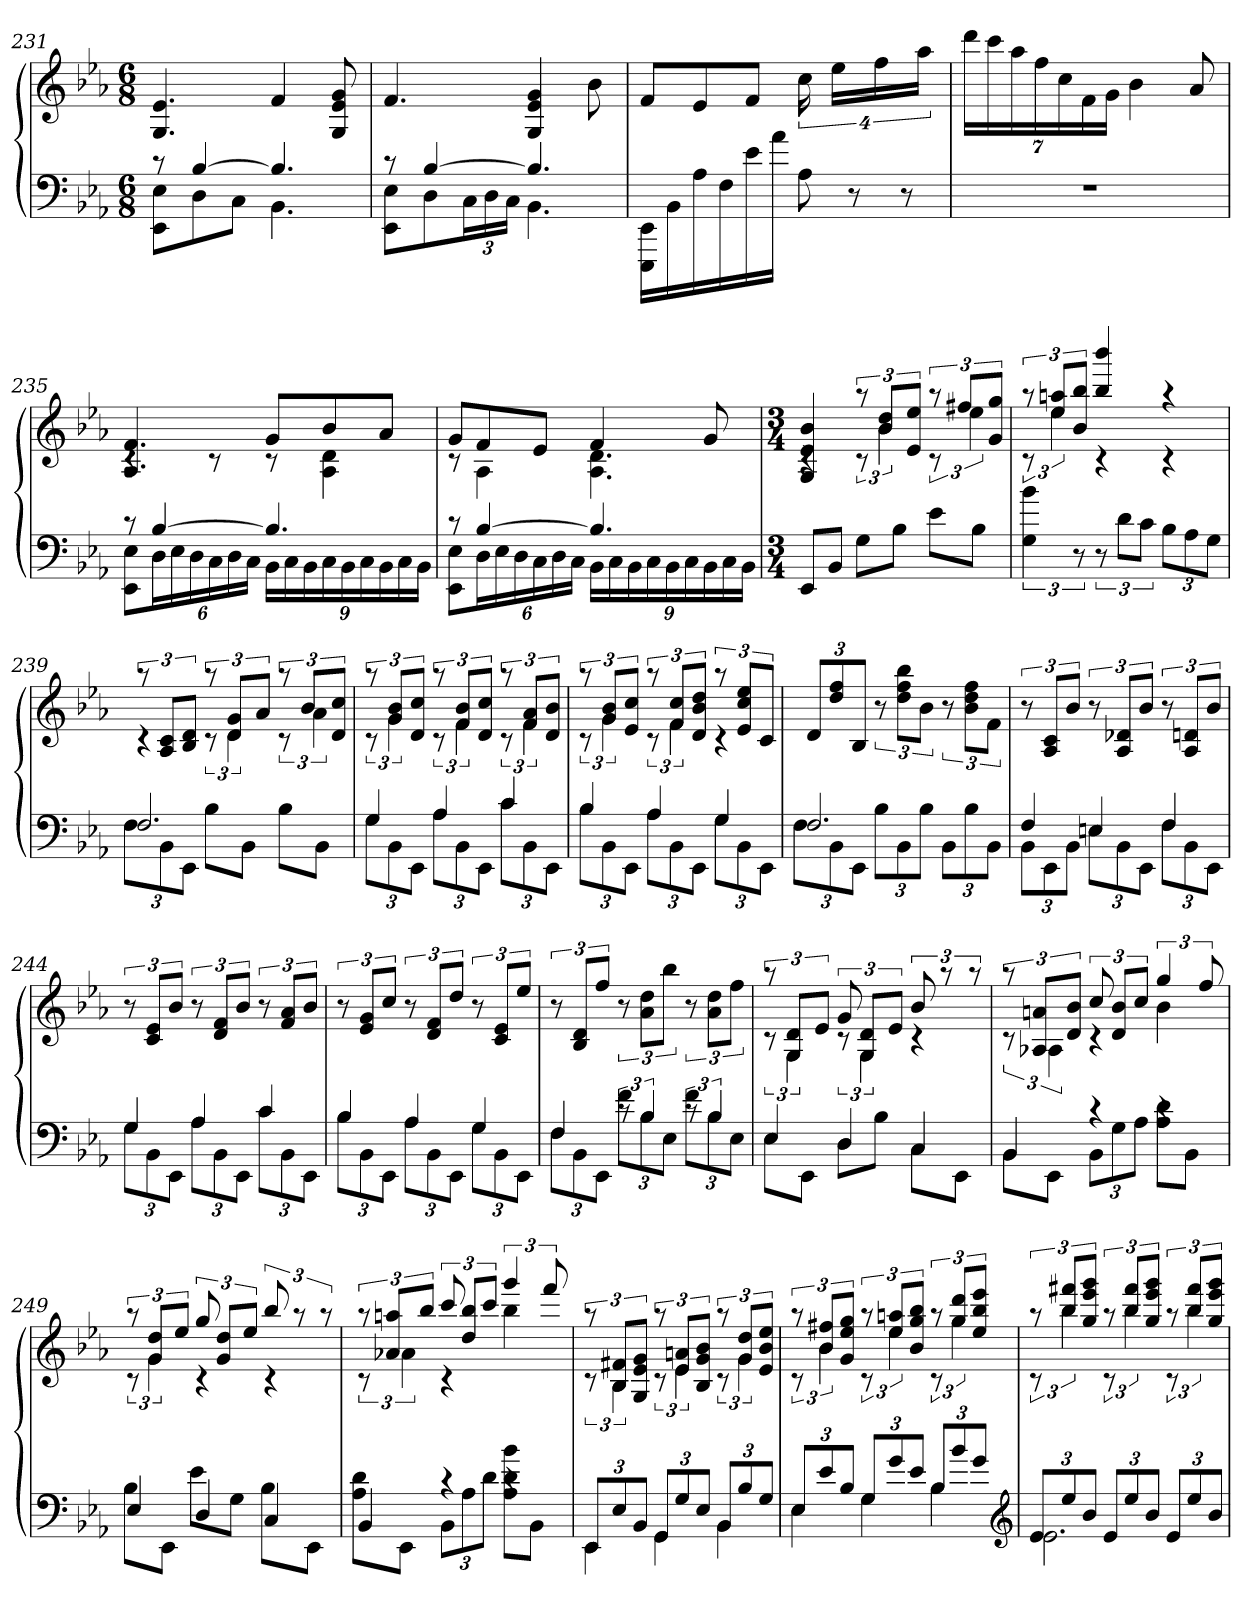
**kern	**kern
*part1	*part1
*staff2	*staff1
*clefF4	*clefG2
*k[b-e-a-]	*k[b-e-a-]
*M6/8	*M6/8
=231	=231
*^	*
8rc	8EE- 8E-L	4.G 4.e-
[4B-	8D	.
.	8CJ	.
4.B-]	4.BB-	4f
.	.	8G 8e- 8g
=232	=232	=232
8rc	8EE- 8E-L	4.f
[4B-	8D	.
.	24CL	.
.	24D	.
.	24CJJ	.
4.B-]	4.BB-	4G 4e- 4g
.	.	8b-
*v	*v	*
=233	=233
16EEE- 16EE-LL	8fL
16BB-	.
16A-	8e-
16F	.
16e-	8fJ
16a-JJ	.
8A-	32%3cc
.	32%3ee-LL
8r	.
.	32%3ff
8r	.
.	32%3aa-JJ
=234	=234
2.r	56%3dddLL
.	56%3ccc
.	56%3aa-
.	56%3ff
.	56%3cc
.	56%3f
.	56%3gJJ
.	4b-
.	8a-
=235	=235
*^	*^
8rc	8EE- 8E-L	4.A- 4.f	4rc
[4B-	24DL	.	.
.	24E-	.	.
.	24D	.	.
.	24C	.	8rc
.	24D	.	.
.	24CJJ	.	.
4.B-]	24BB-LL	8gL	8rc
.	24C	.	.
.	24BB-	.	.
.	24C	8b-	4A- 4d
.	24BB-	.	.
.	24C	.	.
.	24BB-	8a-J	.
.	24C	.	.
.	24BB-JJ	.	.
=236	=236	=236	=236
8rc	8EE- 8E-L	8gL	8rc
[4B-	24DL	8f	4A-
.	24E-	.	.
.	24D	.	.
.	24C	8e-J	.
.	24D	.	.
.	24CJJ	.	.
4.B-]	24BB-LL	4f	4.A- 4.d
.	24C	.	.
.	24BB-	.	.
.	24C	.	.
.	24BB-	.	.
.	24C	.	.
.	24BB-	8g	.
.	24C	.	.
.	24BB-JJ	.	.
*v	*v	*	*
=237	=237	=237
*M3/4	*M3/4	*
8EE-L	4G 4e- 4b-	4rc
8BB-J	.	.
8GL	12raa	12rc
.	12b- 12ddL	6b-
8B-J	.	.
.	12e- 12ee-J	.
8e-L	12raa	12rc
.	12ff#XL	6ee-
8B-J	.	.
.	12g 12ggJ	.
=238	=238	=238
6G 6b-	12raa	12rc
.	12ee- 12aanL	6ee-
12r	12b- 12bb-J	.
12r	4bb- 4bbb-	4rc
12dL	.	.
12cJ	.	.
12B-L	4raa	4rc
12A-	.	.
12GJ	.	.
=239	=239	=239
*^	*	*
2.F	12FL	12raa	4rc
.	12BB-	12A- 12cL	.
.	12EE-J	12B- 12dJ	.
.	8B-L	12raa	12rc
.	.	12d 12gL	6d
.	8BB-J	.	.
.	.	12a-J	.
.	8B-L	12raa	12rc
.	.	12b-L	6a-
.	8BB-J	.	.
.	.	12d 12ccJ	.
=240	=240	=240	=240
4G	12GL	12raa	12rc
.	12BB-	12g 12b-L	6g
.	12EE-J	12d 12ccJ	.
4A-	12A-L	12raa	12rc
.	12BB-	12f 12b-L	6f
.	12EE-J	12d 12ccJ	.
4c	12cL	12raa	12rc
.	12BB-	12f 12a-L	6f
.	12EE-J	12d 12b-J	.
=241	=241	=241	=241
4B-	12B-L	12raa	12rc
.	12BB-	12g 12b-L	6g
.	12EE-J	12e- 12ccJ	.
4A-	12A-L	12raa	12rc
.	12BB-	12f 12ccL	6f
.	12EE-J	12d 12b- 12ddJ	.
4G	12GL	12raa	4rc
.	12BB-	12e- 12cc 12ee-L	.
.	12EE-J	12cJ	.
*	*	*v	*v
=242	=242	=242
2.F	12FL	12dL
.	12BB-	12dd 12ff
.	12EE-J	12B-J
.	12B-L	12r
.	12BB-	12dd 12ff 12bb-L
.	12B-J	12b-J
.	12BB-L	12r
.	12B-	12b- 12dd 12ffL
.	12BB-J	12fJ
=243	=243	=243
4F	12BB-L	12r
.	12EE-	12A- 12cL
.	12BB-J	12b-J
4En	12EL	12r
.	12BB-	12A- 12d-XL
.	12EE-J	12b-J
4F	12FL	12r
.	12BB-	12A- 12dnL
.	12EE-J	12b-J
=244	=244	=244
4G	12GL	12r
.	12BB-	12c 12e-L
.	12EE-J	12b-J
4A-	12A-L	12r
.	12BB-	12d 12fL
.	12EE-J	12b-J
4c	12cL	12r
.	12BB-	12f 12a-L
.	12EE-J	12b-J
=245	=245	=245
4B-	12B-L	12r
.	12BB-	12e- 12gL
.	12EE-J	12ccJ
4A-	12A-L	12r
.	12BB-	12d 12fL
.	12EE-J	12ddJ
4G	12GL	12r
.	12BB-	12c 12e-L
.	12EE-J	12ee-J
=246	=246	=246
4F	12FL	12r
.	12BB-	12B- 12dL
.	12EE-J	12ffJ
12rc	12fL	12r
6B-	12B-	12a- 12ddL
.	12E-J	12bb-J
12rc	12fL	12r
6B-	12B-	12a- 12ddL
.	12E-J	12ffJ
=247	=247	=247
*	*	*^
4E-	8E-L	12raa	12rc
.	.	12G 12dL	6G
.	8EE-J	.	.
.	.	12e-J	.
4D	8DL	12g	12rc
.	.	12G 12dL	6G
.	8B-J	.	.
.	.	12e-J	.
4C	8CL	12b-	4rc
.	.	12raa	.
.	8EE-J	.	.
.	.	12raa	.
=248	=248	=248	=248
4BB-	8BB-L	12raa	12rc
.	.	12A-X 12anL	6A-
.	8EE-J	.	.
.	.	12d 12b-J	.
4rc	12BB-L	12cc	4rc
.	12G	12d 12b-L	.
.	12A-J	12ccJ	.
4rc	8A- 8dL	6gg	4b-
.	8BB-J	.	.
.	.	12ff	.
=249	=249	=249	=249
4E-	8B-L	12raa	12rc
.	.	12g 12ddL	6g
.	8EE-J	.	.
.	.	12ee-J	.
4D	8e-L	12gg	4rc
.	.	12g 12ddL	.
.	8GJ	.	.
.	.	12ee-J	.
4C	8B-L	12bb-	4rc
.	.	12raa	.
.	8EE-J	.	.
.	.	12raa	.
=250	=250	=250	=250
4BB-	8A- 8dL	12raa	12rc
.	.	12a-X 12aanL	6a-
.	8EE-J	.	.
.	.	12bb-J	.
4rc	12BB-L	12ccc	4rc
.	12A-	12dd 12bb-L	.
.	12dJ	12cccJ	.
4rc	8A- 8d 8b-L	6ggg	4bb-
.	8BB-J	.	.
.	.	12fff	.
=251	=251	=251	=251
12EE-L	4EE-	12raa	12rc
12E-	.	12B- 12f#XL	6B-
12BB-J	.	12G 12e- 12gJ	.
12GGL	4GG	12raa	12rc
12G	.	12e- 12anL	6e-
12E-J	.	12B- 12g 12b-J	.
12BB-L	4BB-	12raa	12rc
12B-	.	12g 12ddL	6g
12GJ	.	12e- 12b- 12ee-J	.
=252	=252	=252	=252
12E-L	4E-	12raa	12rc
12e-	.	12b- 12ff#XL	6b-
12B-J	.	12g 12ee- 12ggJ	.
12GL	4G	12raa	12rc
12g	.	12ee- 12aanL	6ee-
12e-J	.	12b- 12gg 12bb-J	.
12B-L	4B-	12raa	12rc
12b-	.	12gg 12dddL	6gg
12gJ	.	12ee- 12bb- 12eee-J	.
*clefG2	*	*	*
=253	=253	=253	=253
12e-L	2.e-	12raa	12rc
12ee-	.	12bb- 12fff#XL	6bb-
12b-J	.	12gg 12eee- 12gggJ	.
12e-L	.	12raa	12rc
12ee-	.	12bb- 12fff#L	6bb-
12b-J	.	12gg 12eee- 12gggJ	.
12e-L	.	12raa	12rc
12ee-	.	12bb- 12fff#L	6bb-
12b-J	.	12gg 12eee- 12gggJ	.
*v	*v	*	*
*	*v	*v
=	=
*-	*-
